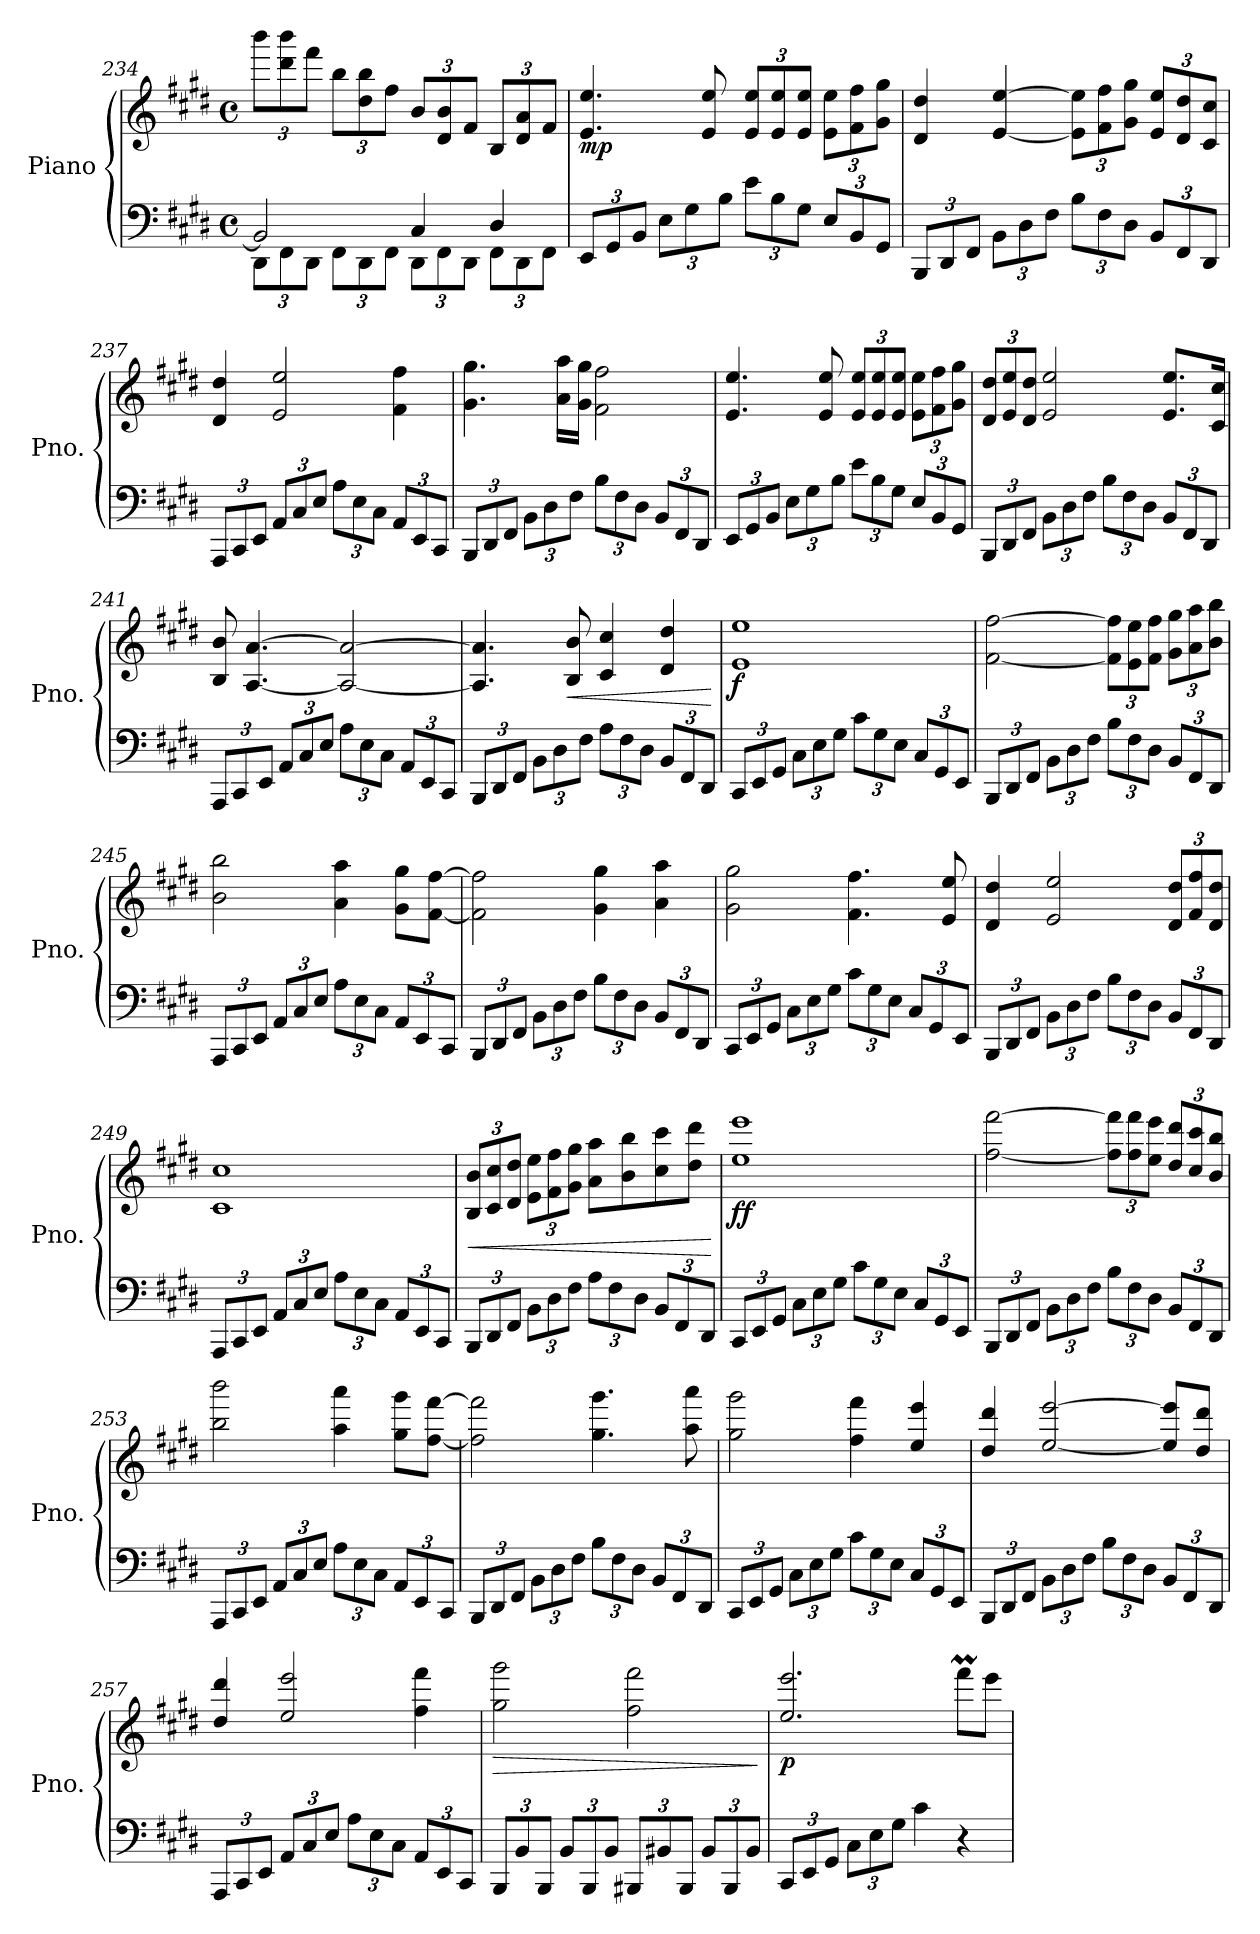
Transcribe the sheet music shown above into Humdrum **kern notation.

**kern	**kern	**dynam
*part1	*part1	*part1
*staff2	*staff1	*staff1/2
*I"Piano	*	*
*I'Pno.	*	*
!!LO:LB:g=z
*clefF4	*clefG2	*
*k[f#c#g#d#]	*k[f#c#g#d#]	*
*M4/4	*M4/4	*
*met(c)	*met(c)	*
=234	=234	=234
*^	*	*
*	*Xbrackettup	*Xbrackettup	*
2BB/]	12DD#\L	12bbb\L	.
.	12FF#\	12ddd#\ 12bbb\	.
.	12DD#\J	12fff#\J	.
.	12FF#\L	12bb\L	.
.	12DD#\	12dd#\ 12bb\	.
.	12FF#\J	12ff#\J	.
4C#/	12DD#\L	12b/L	.
.	12FF#\	12d#/ 12b/	.
.	12DD#\J	12f#/J	.
4D#/	12FF#\L	12B/L	.
.	12DD#\	12d#/ 12a/	.
.	12FF#\J	12f#/J	.
=235	=235	=235	=235
!	!	!	!LO:DY:b
*v	*v	*	*
12EE/L	4.e/ 4.ee/	mp
12GG#/	.	.
12BB/J	.	.
12E\L	.	.
12G#\	.	.
.	8e/ 8ee/	.
12B\J	.	.
12e\L	12e/ 12ee/L	.
12B\	12e/ 12ee/	.
12G#\J	12e/ 12ee/J	.
12E/L	12e\ 12ee\L	.
12BB/	12f#\ 12ff#\	.
12GG#/J	12g#\ 12gg#\J	.
=236	=236	=236
12BBB/L	4d#/ 4dd#/	.
12DD#/	.	.
12FF#/J	.	.
12BB\L	[4e/ [4ee/	.
12D#\	.	.
12F#\J	.	.
12B\L	12e\] 12ee\]L	.
12F#\	12f#\ 12ff#\	.
12D#\J	12g#\ 12gg#\J	.
12BB/L	12e/ 12ee/L	.
12FF#/	12d#/ 12dd#/	.
12DD#/J	12c#/ 12cc#/J	.
=237	=237	=237
12AAA/L	4d#/ 4dd#/	.
12CC#/	.	.
12EE/J	.	.
12AA/L	2e/ 2ee/	.
12C#/	.	.
12E/J	.	.
12A\L	.	.
12E\	.	.
12C#\J	.	.
12AA/L	4f#\ 4ff#\	.
12EE/	.	.
12CC#/J	.	.
!!LO:LB:g=z
=238	=238	=238
12BBB/L	4.g#\ 4.gg#\	.
12DD#/	.	.
12FF#/J	.	.
12BB\L	.	.
12D#\	.	.
.	16a\ 16aa\LL	.
12F#\J	.	.
.	16g#\ 16gg#\JJ	.
12B\L	2f#\ 2ff#\	.
12F#\	.	.
12D#\J	.	.
12BB/L	.	.
12FF#/	.	.
12DD#/J	.	.
=239	=239	=239
12EE/L	4.e/ 4.ee/	.
12GG#/	.	.
12BB/J	.	.
12E\L	.	.
12G#\	.	.
.	8e/ 8ee/	.
12B\J	.	.
12e\L	12e/ 12ee/L	.
12B\	12e/ 12ee/	.
12G#\J	12e/ 12ee/J	.
12E/L	12e\ 12ee\L	.
12BB/	12f#\ 12ff#\	.
12GG#/J	12g#\ 12gg#\J	.
=240	=240	=240
12BBB/L	12d#/ 12dd#/L	.
12DD#/	12e/ 12ee/	.
12FF#/J	12d#/ 12dd#/J	.
12BB\L	2e/ 2ee/	.
12D#\	.	.
12F#\J	.	.
12B\L	.	.
12F#\	.	.
12D#\J	.	.
12BB/L	8.e/ 8.ee/L	.
12FF#/	.	.
12DD#/J	.	.
.	16c#/ 16cc#/Jk	.
!!LO:PB:g=z
=241	=241	=241
12AAA/L	8B/ 8b/	.
12CC#/	.	.
.	[4.A/ [4.a/	.
12EE/J	.	.
12AA/L	.	.
12C#/	.	.
12E/J	.	.
12A\L	2A/_ 2a/_	.
12E\	.	.
12C#\J	.	.
12AA/L	.	.
12EE/	.	.
12CC#/J	.	.
=242	=242	=242
12BBB/L	4.A/] 4.a/]	.
12DD#/	.	.
12FF#/J	.	.
12BB\L	.	.
12D#\	.	.
!	!	!LO:HP:b
.	8B/ 8b/	<
12F#\J	.	.
12A\L	4c#/ 4cc#/	.
12F#\	.	.
12D#\J	.	.
12BB/L	4d#/ 4dd#/	.
12FF#/	.	.
12DD#/J	.	.
.	.	[
=243	=243	=243
!	!	!LO:DY:b
12CC#/L	1e 1ee	f
12EE/	.	.
12GG#/J	.	.
12C#\L	.	.
12E\	.	.
12G#\J	.	.
12c#\L	.	.
12G#\	.	.
12E\J	.	.
12C#/L	.	.
12GG#/	.	.
12EE/J	.	.
=244	=244	=244
12BBB/L	[2f#\ [2ff#\	.
12DD#/	.	.
12FF#/J	.	.
12BB\L	.	.
12D#\	.	.
12F#\J	.	.
12B\L	12f#\] 12ff#\]L	.
12F#\	12e\ 12ee\	.
12D#\J	12f#\ 12ff#\J	.
12BB/L	12g#\ 12gg#\L	.
12FF#/	12a\ 12aa\	.
12DD#/J	12b\ 12bb\J	.
!!LO:LB:g=z
=245	=245	=245
12AAA/L	2b\ 2bb\	.
12CC#/	.	.
12EE/J	.	.
12AA/L	.	.
12C#/	.	.
12E/J	.	.
12A\L	4a\ 4aa\	.
12E\	.	.
12C#\J	.	.
12AA/L	8g#\ 8gg#\L	.
12EE/	.	.
.	[8f#\ [8ff#\J	.
12CC#/J	.	.
=246	=246	=246
12BBB/L	2f#\] 2ff#\]	.
12DD#/	.	.
12FF#/J	.	.
12BB\L	.	.
12D#\	.	.
12F#\J	.	.
12B\L	4g#\ 4gg#\	.
12F#\	.	.
12D#\J	.	.
12BB/L	4a\ 4aa\	.
12FF#/	.	.
12DD#/J	.	.
=247	=247	=247
12CC#/L	2g#\ 2gg#\	.
12EE/	.	.
12GG#/J	.	.
12C#\L	.	.
12E\	.	.
12G#\J	.	.
12c#\L	4.f#\ 4.ff#\	.
12G#\	.	.
12E\J	.	.
12C#/L	.	.
12GG#/	.	.
.	8e/ 8ee/	.
12EE/J	.	.
=248	=248	=248
12BBB/L	4d#/ 4dd#/	.
12DD#/	.	.
12FF#/J	.	.
12BB\L	2e/ 2ee/	.
12D#\	.	.
12F#\J	.	.
12B\L	.	.
12F#\	.	.
12D#\J	.	.
12BB/L	12d#/ 12dd#/L	.
12FF#/	12f#/ 12ff#/	.
12DD#/J	12d#/ 12dd#/J	.
!!LO:LB:g=z
=249	=249	=249
12AAA/L	1c# 1cc#	.
12CC#/	.	.
12EE/J	.	.
12AA/L	.	.
12C#/	.	.
12E/J	.	.
12A\L	.	.
12E\	.	.
12C#\J	.	.
12AA/L	.	.
12EE/	.	.
12CC#/J	.	.
=250	=250	=250
!	!	!LO:HP:b
12BBB/L	12B/ 12b/L	<
12DD#/	12c#/ 12cc#/	.
12FF#/J	12d#/ 12dd#/J	.
12BB\L	12e\ 12ee\L	.
12D#\	12f#\ 12ff#\	.
12F#\J	12g#\ 12gg#\J	.
12A\L	8a\ 8aa\L	.
12F#\	.	.
.	8b\ 8bb\	.
12D#\J	.	.
12BB/L	8cc#\ 8ccc#\	.
12FF#/	.	.
.	8dd#\ 8ddd#\J	.
12DD#/J	.	.
.	.	[
=251	=251	=251
!	!	!LO:DY:b
12CC#/L	1ee 1eee	ff
12EE/	.	.
12GG#/J	.	.
12C#\L	.	.
12E\	.	.
12G#\J	.	.
12c#\L	.	.
12G#\	.	.
12E\J	.	.
12C#/L	.	.
12GG#/	.	.
12EE/J	.	.
=252	=252	=252
12BBB/L	[2ff#\ [2fff#\	.
12DD#/	.	.
12FF#/J	.	.
12BB\L	.	.
12D#\	.	.
12F#\J	.	.
12B\L	12ff#\] 12fff#\]L	.
12F#\	12ff#\ 12fff#\	.
12D#\J	12ee\ 12eee\J	.
12BB/L	12dd#/ 12ddd#/L	.
12FF#/	12cc#/ 12ccc#/	.
12DD#/J	12b/ 12bb/J	.
!!LO:LB:g=z
=253	=253	=253
12AAA/L	2bb\ 2bbb\	.
12CC#/	.	.
12EE/J	.	.
12AA/L	.	.
12C#/	.	.
12E/J	.	.
12A\L	4aa\ 4aaa\	.
12E\	.	.
12C#\J	.	.
12AA/L	8gg#\ 8ggg#\L	.
12EE/	.	.
.	[8ff#\ [8fff#\J	.
12CC#/J	.	.
=254	=254	=254
12BBB/L	2ff#\] 2fff#\]	.
12DD#/	.	.
12FF#/J	.	.
12BB\L	.	.
12D#\	.	.
12F#\J	.	.
12B\L	4.gg#\ 4.ggg#\	.
12F#\	.	.
12D#\J	.	.
12BB/L	.	.
12FF#/	.	.
.	8aa\ 8aaa\	.
12DD#/J	.	.
=255	=255	=255
12CC#/L	2gg#\ 2ggg#\	.
12EE/	.	.
12GG#/J	.	.
12C#\L	.	.
12E\	.	.
12G#\J	.	.
12c#\L	4ff#\ 4fff#\	.
12G#\	.	.
12E\J	.	.
12C#/L	4ee/ 4eee/	.
12GG#/	.	.
12EE/J	.	.
=256	=256	=256
12BBB/L	4dd#/ 4ddd#/	.
12DD#/	.	.
12FF#/J	.	.
12BB\L	[2ee/ [2eee/	.
12D#\	.	.
12F#\J	.	.
12B\L	.	.
12F#\	.	.
12D#\J	.	.
12BB/L	8ee/] 8eee/]L	.
12FF#/	.	.
.	8dd#/ 8ddd#/J	.
12DD#/J	.	.
!!LO:LB:g=z
=257	=257	=257
12AAA/L	4dd#/ 4ddd#/	.
12CC#/	.	.
12EE/J	.	.
12AA/L	2ee/ 2eee/	.
12C#/	.	.
12E/J	.	.
12A\L	.	.
12E\	.	.
12C#\J	.	.
12AA/L	4ff#\ 4fff#\	.
12EE/	.	.
12CC#/J	.	.
=258	=258	=258
!	!	!LO:HP:b
12BBB/L	2gg#\ 2ggg#\	>
12BB/	.	.
12BBB/J	.	.
12BB/L	.	.
12BBB/	.	.
12BB/J	.	.
12BBB#X/L	2ff#\ 2fff#\	.
12BB#X/	.	.
12BBB#/J	.	.
12BB#/L	.	.
12BBB#/	.	.
12BB#/J	.	.
.	.	]
=259	=259	=259
!	!	!LO:DY:b
12CC#/L	2.ee/ 2.eee/	p
12EE/	.	.
12GG#/J	.	.
12C#\L	.	.
12E\	.	.
12G#\J	.	.
4c#\	.	.
4r	8fff#M\L	.
.	8eee\J	.
=	=	=
*-	*-	*-
